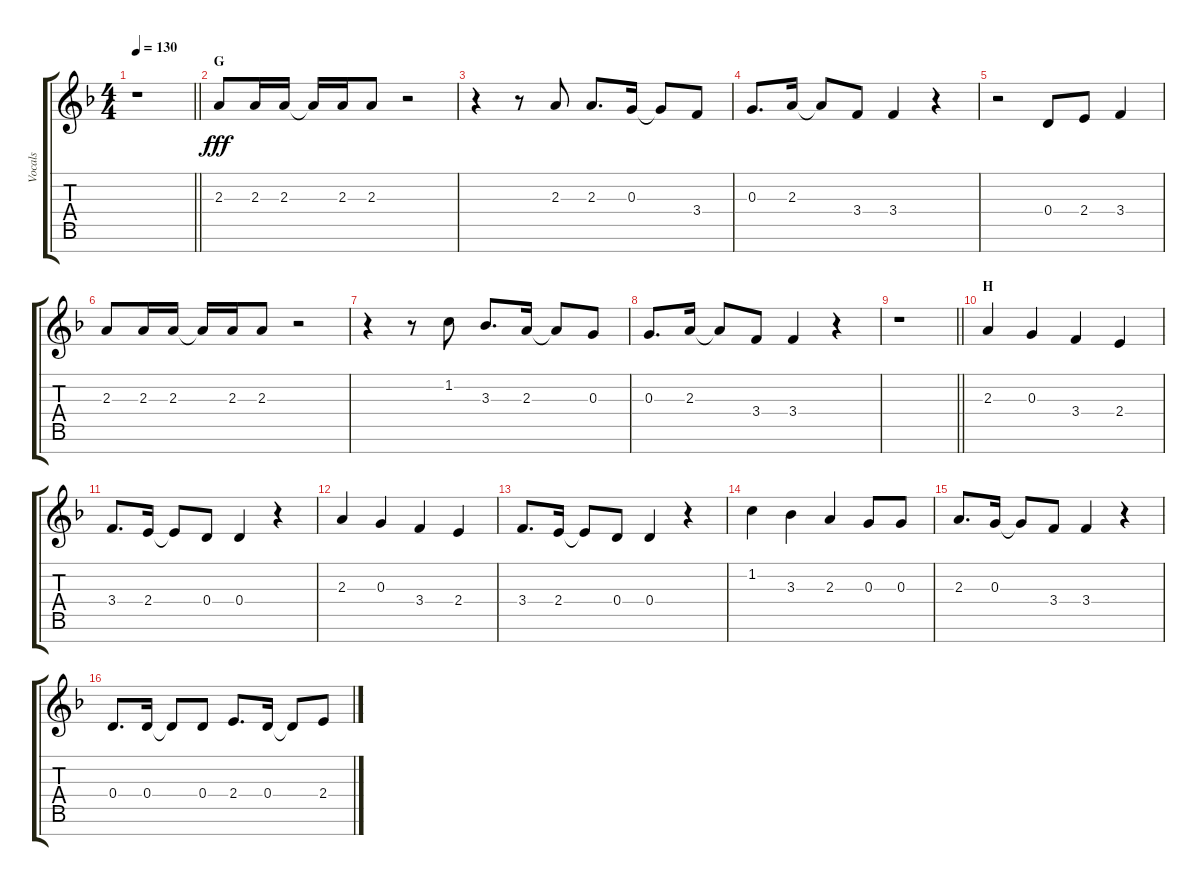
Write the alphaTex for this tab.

\track ("Vocals" "Vocals") {instrument voiceoohs}
\staff {score tabs}
\tuning (E5 B4 G4 D4 A3 E3 B2) {hide}
\ts (4 4)
\tempo 130
\clef g2
\barLineRight lightlight
\ks f
r.1{dy fff} |
\section ("" "G")
2.3.8 2.3.16 2.3.16 2.3{t}.16 2.3.16 2.3.8 r.2 |
r.4 r.8 2.3.8 2.3.8{d} 0.3.16 0.3{t}.8 3.4.8 |
0.3.8{d} 2.3.16 2.3{t}.8 3.4.8 3.4.4 r.4 |
r.2 0.4.8 2.4.8 3.4.4 |
2.3.8 2.3.16 2.3.16 2.3{t}.16 2.3.16 2.3.8 r.2 |
r.4 r.8 1.2.8 3.3.8{d} 2.3.16 2.3{t}.8 0.3.8 |
0.3.8{d} 2.3.16 2.3{t}.8 3.4.8 3.4.4 r.4 |
\barLineRight lightlight
r.1 |
\section ("" "H")
2.3.4 0.3.4 3.4.4 2.4.4 |
3.4.8{d} 2.4.16 2.4{t}.8 0.4.8 0.4.4 r.4 |
2.3.4 0.3.4 3.4.4 2.4.4 |
3.4.8{d} 2.4.16 2.4{t}.8 0.4.8 0.4.4 r.4 |
1.2.4 3.3.4 2.3.4 0.3.8 0.3.8 |
2.3.8{d} 0.3.16 0.3{t}.8 3.4.8 3.4.4 r.4 |
0.4.8{d} 0.4.16 0.4{t}.8 0.4.8 2.4.8{d} 0.4.16 0.4{t}.8 2.4.8
